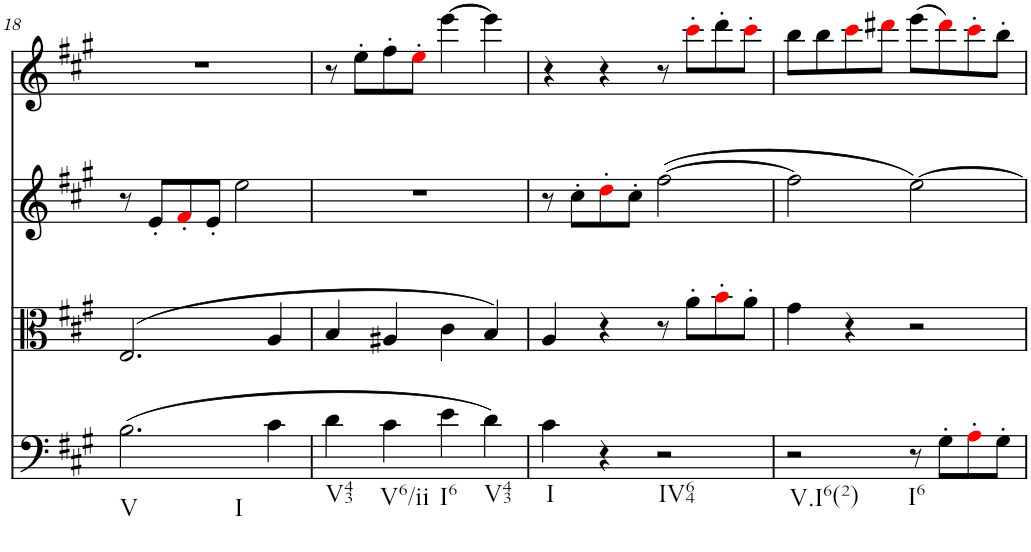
**kern	**kern	**kern	**kern
*part4	*part3	*part2	*part1
*staff4	*staff3	*staff2	*staff1
*I"Violoncello	*I"Viola	*I"Violin 2	*I"Violin 1
*I'Vc	*I'Vla	*I'Vln	*I'Vln
!!LO:PB:g=z
*clefF4	*clefC3	*clefG2	*clefG2
*k[f#c#g#]	*k[f#c#g#]	*k[f#c#g#]	*k[f#c#g#]
*A:	*A:	*A:	*A:
*M2/2	*M2/2	*M2/2	*M2/2
*met(c|)	*met(c|)	*met(c|)	*met(c|)
=18	=18	=18	=18
!LO:TX:b:t=V	!	!	!
!LO:TX:b:t=I	!	!	!
(2.B\	(2.E/	8r	1r
.	.	8e'/L	.
.	.	8f#'i/	.
.	.	8e'/J	.
.	.	2ee\	.
4c#\	4A/	.	.
=19	=19	=19	=19
!LO:TX:b:t=V43	!	!	!
4d\	4B/	1r	8r
.	.	.	8ee'\L
!LO:TX:b:t=V6/ii	!	!	!
4c#\	4A#X/	.	8ff#'\
.	.	.	8ee'i\J
!LO:TX:b:t=I6	!	!	!
4e\	4c#\	.	[4eee\
!LO:TX:b:t=V43	!	!	!
4d\)	4B/)	.	4eee\]
=20	=20	=20	=20
!LO:TX:b:t=I	!	!	!
4c#\	4A/	8r	4r
.	.	8cc#'\L	.
4r	4r	8dd'i\	4r
.	.	8cc#'\J	.
!LO:TX:b:t=IV64	!	!	!
2r	8r	([2ff#\	8r
.	8a'\L	.	8ccc#'i\L
.	8b'i\	.	8ddd'\
.	8a'\J	.	8ccc#'i\J
=21	=21	=21	=21
!LO:TX:b:t=V.I6(2)	!	!	!
2r	4g#\	2ff#\]	8bb\L
.	.	.	8bb\
.	4r	.	8ccc#i\
.	.	.	8ddd#Xi\J
!LO:TX:b:t=I6	!	!	!
8r	2r	[2ee\)	(8eee\L
8G#'\L	.	.	8ddd#i\)
8A'i\	.	.	8ccc#'i\
8G#'\J	.	.	8bb'\J
=	=	=	=
*-	*-	*-	*-
